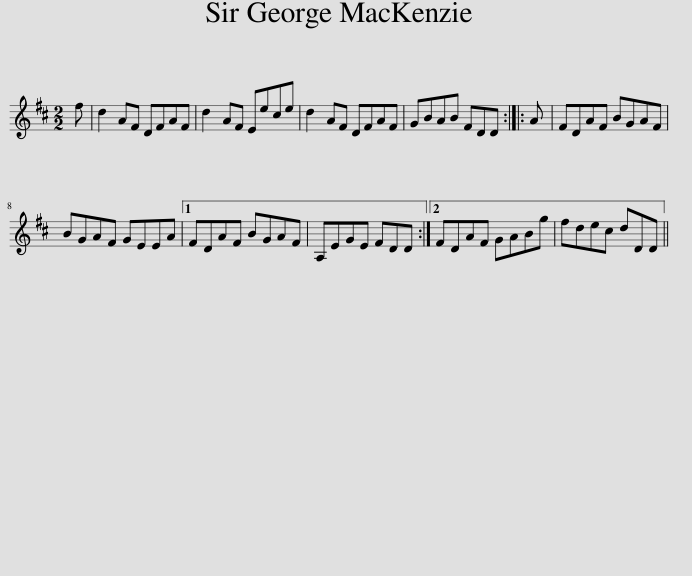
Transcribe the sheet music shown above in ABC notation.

X:1
L:1/8
M:2/2
I:linebreak $
K:D
V:1 treble
V:1
 f | d2 AF DFAF | d2 AF Eece | d2 AF DFAF | GBAB FDD :: %5
 A | FDAF BGAF |$ BGAF GEEA |1 FDAF BGAF | A,EGE FDD :|2 %10
 FDAF GABg | fdec dDD || %12
